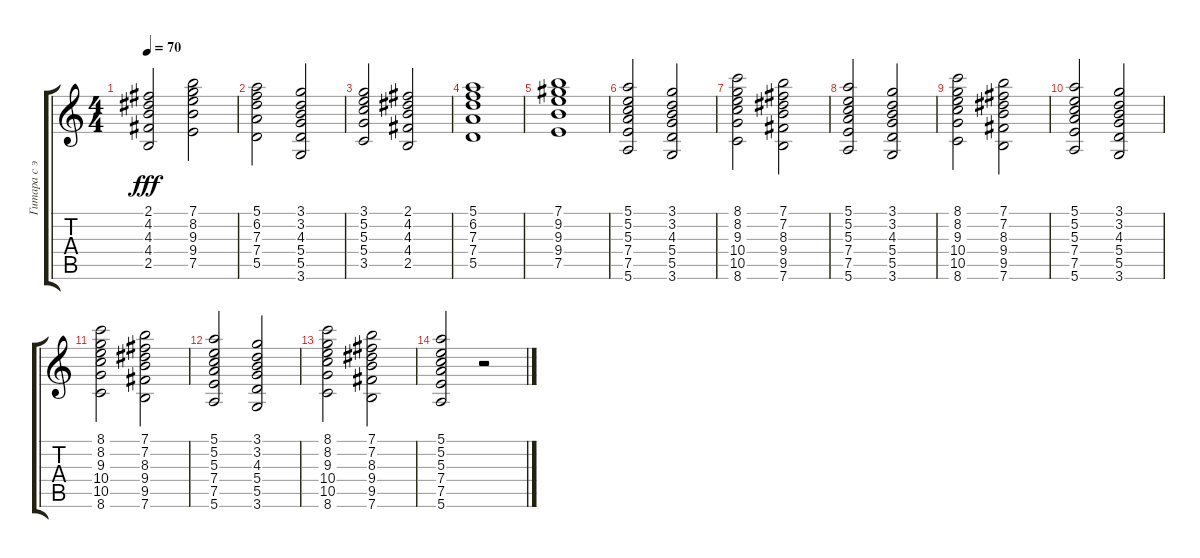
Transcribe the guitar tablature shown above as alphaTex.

\track ("Гитара с эффектом \"Стена Звука\"" "Гитара с э") {instrument distortionguitar}
\staff {score tabs}
\tuning (E4 B3 G3 D3 A2 E2) {hide}
\ts (4 4)
\tempo 70
\clef g2
\ks c
(2.1 4.2 4.3 4.4 2.5).2{dy fff} (7.1 8.2 9.3 9.4 7.5).2 |
(5.1 6.2 7.3 7.4 5.5).2 (3.1 3.2 4.3 5.4 5.5 3.6).2 |
(3.1 5.2 5.3 5.4 3.5).2 (2.1 4.2 4.3 4.4 2.5).2 |
(5.1 6.2 7.3 7.4 5.5).1 |
(7.1 9.2 9.3 9.4 7.5).1 |
(5.1 5.2 5.3 7.4 7.5 5.6).2 (3.1 3.2 4.3 5.4 5.5 3.6).2 |
(8.1 8.2 9.3 10.4 10.5 8.6).2 (7.1 7.2 8.3 9.4 9.5 7.6).2 |
(5.1 5.2 5.3 7.4 7.5 5.6).2 (3.1 3.2 4.3 5.4 5.5 3.6).2 |
(8.1 8.2 9.3 10.4 10.5 8.6).2 (7.1 7.2 8.3 9.4 9.5 7.6).2 |
(5.1 5.2 5.3 7.4 7.5 5.6).2 (3.1 3.2 4.3 5.4 5.5 3.6).2 |
(8.1 8.2 9.3 10.4 10.5 8.6).2 (7.1 7.2 8.3 9.4 9.5 7.6).2 |
(5.1 5.2 5.3 7.4 7.5 5.6).2 (3.1 3.2 4.3 5.4 5.5 3.6).2 |
(8.1 8.2 9.3 10.4 10.5 8.6).2 (7.1 7.2 8.3 9.4 9.5 7.6).2 |
(5.1 5.2 5.3 7.4 7.5 5.6).2 r.2
